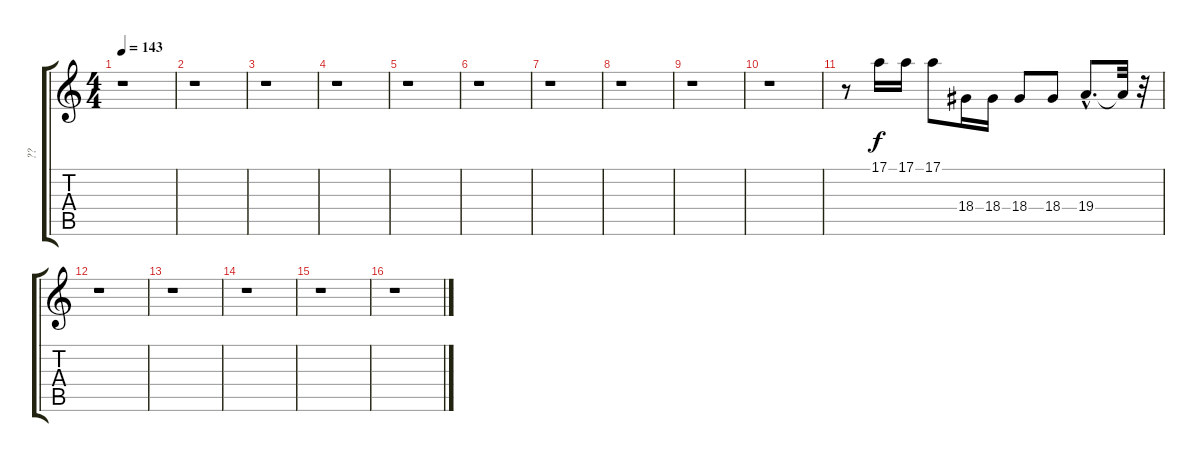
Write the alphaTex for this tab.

\track ("??" "??") {instrument timpani}
\staff {score tabs}
\tuning (E4 B3 G3 D3 A2 E2) {hide}
\ts (4 4)
\tempo 143
\clef g2
\ks c
r.1{dy f} |
r.1 |
r.1 |
r.1 |
r.1 |
r.1 |
r.1 |
r.1 |
r.1 |
r.1 |
r.8 17.1.16{volume 15 balance 15 instrument agogo} 17.1.16 17.1.8 18.4.16 18.4.16 18.4.8 18.4.8 19.4{hac}.8{d} 19.4{t}.32 r.32 |
r.1 |
r.1 |
r.1 |
r.1 |
r.1
